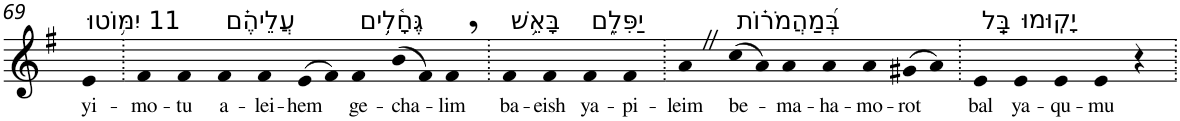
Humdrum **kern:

**kern	**text
*part1	*part1
*staff1	*staff1
*I"Piano	*
*I'Pno	*
!!LO:PB:g=z
*clefG2	*
*k[f#]	*
*G:	*
=69	=69
!LO:TX:a:t=11 יִמּ֥וֹטוּ	!
!	!LO:LY:b
4e	yi-
=70.	=70.
!	!LO:LY:b
4f#	-mo-
!	!LO:LY:b
4f#	-tu
!LO:TX:a:t=עֲלֵיהֶ֗ם	!
!	!LO:LY:b
4f#	a-
!	!LO:LY:b
4f#	-lei-
!	!LO:LY:b
(>8e	-hem
8f#)	.
!LO:TX:a:t=גֶּחָ֫לִ֥ים	!
!	!LO:LY:b
4f#	ge-
!	!LO:LY:b
(>8b	-cha-
8f#)	.
!	!LO:LY:b
4f#,	-lim
=71.	=71.
!LO:TX:a:t=בָּאֵ֥שׁ	!
!	!LO:LY:b
4f#	ba-
!	!LO:LY:b
4f#	-eish
!LO:TX:a:t=יַפִּלֵ֑ם	!
!	!LO:LY:b
4f#	ya-
!	!LO:LY:b
4f#	-pi-
=72.	=72.
!	!LO:LY:b
4aZ	-leim
!LO:TX:a:t=בְּ֝מַהֲמֹר֗וֹת	!
!	!LO:LY:b
(>8cc	be-
8a)	.
!	!LO:LY:b
4a	-ma-
!	!LO:LY:b
4a	-ha-
!	!LO:LY:b
4a	-mo-
!	!LO:LY:b
(>8g#X	-rot
8a)	.
=73.	=73.
!LO:TX:a:t=בַּֽל	!
!	!LO:LY:b
4e	bal
!LO:TX:a:t=יָקֽוּמוּ	!
!	!LO:LY:b
4e	ya-
!	!LO:LY:b
4e	-qu-
!	!LO:LY:b
4e	-mu
4r	.
=.	=.
*-	*-
